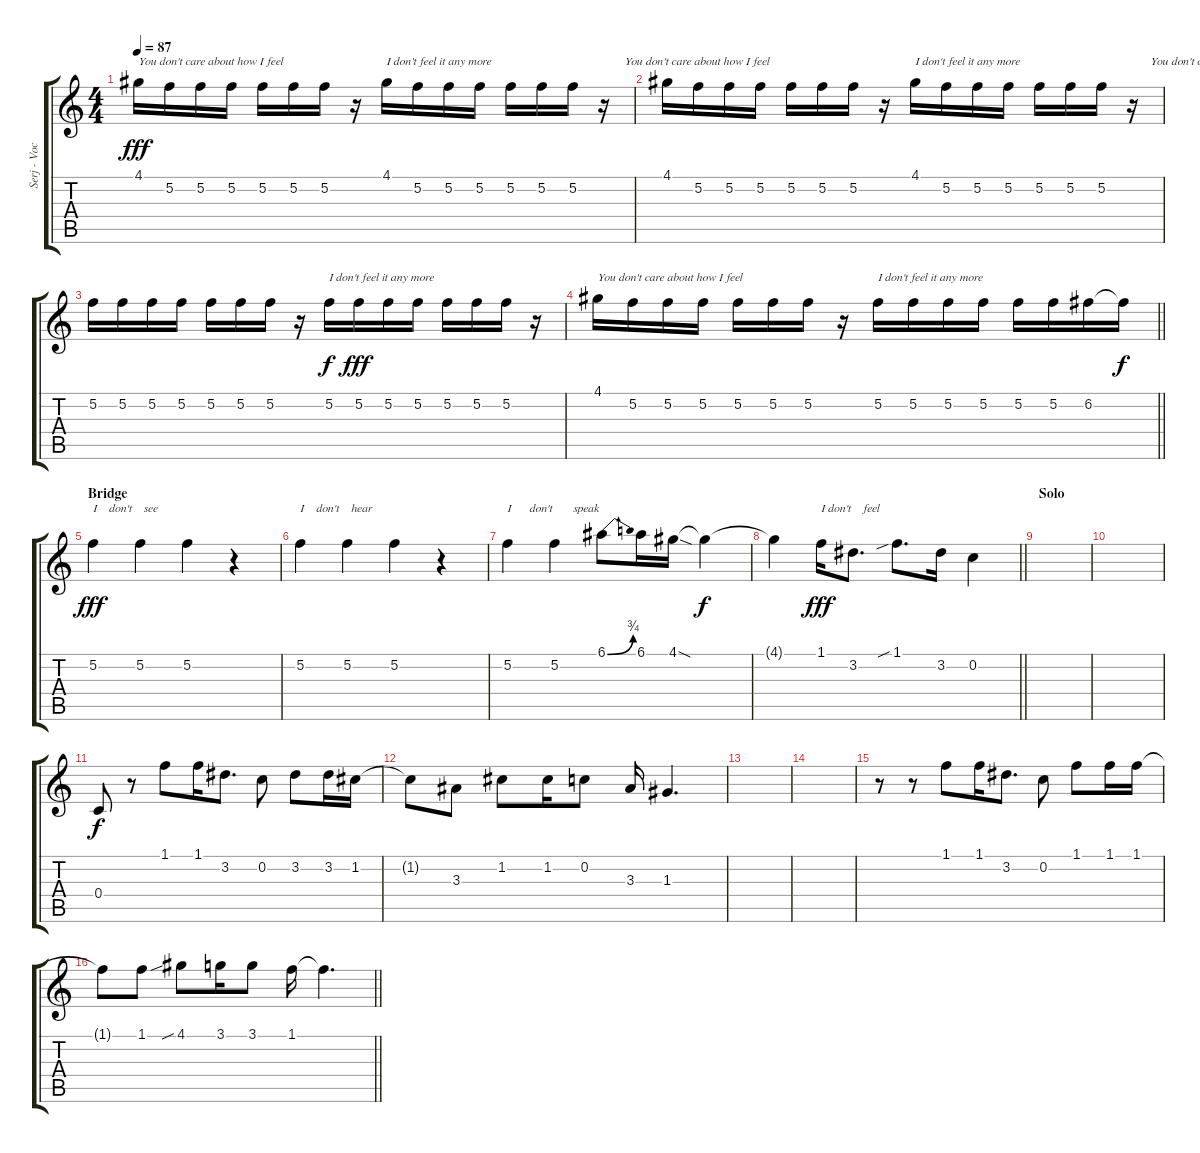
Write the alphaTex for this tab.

\track ("Serj - Vocal" "Serj - Voc") {instrument overdrivenguitar}
\staff {score tabs}
\tuning (E4 C4 G3 C3 G2 C2) {hide}
\ts (4 4)
\tempo 87
\clef g2
\ks c
4.1.16{txt "You don't care about how I feel " dy fff} 5.2.16 5.2.16 5.2.16 5.2.16 5.2.16 5.2.16 r.16 4.1.16{txt "I don't feel it any more "} 5.2.16 5.2.16 5.2.16 5.2.16 5.2.16 5.2.16 r.16{txt "       You don't care about how I feel "} |
4.1.16 5.2.16 5.2.16 5.2.16 5.2.16 5.2.16 5.2.16 r.16 4.1.16{txt "I don't feel it any more "} 5.2.16 5.2.16 5.2.16 5.2.16 5.2.16 5.2.16 r.16{txt "      You don't care about how I feel "} |
5.2.16 5.2.16 5.2.16 5.2.16 5.2.16 5.2.16 5.2.16 r.16 5.2.16{txt "I don't feel it any more " dy f} 5.2.16{dy fff} 5.2.16 5.2.16 5.2.16 5.2.16 5.2.16 r.16 |
\barLineRight lightlight
4.1.16{txt "You don't care about how I feel "} 5.2.16 5.2.16 5.2.16 5.2.16 5.2.16 5.2.16 r.16 5.2.16{txt "I don't feel it any more "} 5.2.16 5.2.16 5.2.16 5.2.16 5.2.16 6.2.16 6.2{t}.16{dy f} |
\section ("" "Bridge")
5.2.4{txt "I    don't    see" dy fff} 5.2.4 5.2.4 r.4 |
5.2.4{txt "I    don't    hear"} 5.2.4 5.2.4 r.4 |
5.2.4{txt "I      don't       speak"} 5.2.4 6.1{be (bend 0 0 60 3)}.8 6.1.16 4.1{sod}.16 4.1{t}.4{dy f} |
\barLineRight lightlight
4.1{t}.4 1.1.16{txt "I don't    feel" dy fff} 3.2.8{d} 1.1{sib}.8{d} 3.2.16 0.2.4 |
\section ("" "Solo")
|
|
0.4.8{dy f} r.8 1.1.8 1.1.16 3.2.8{d} 0.2.8 3.2.8 3.2.16 1.2.16 |
1.2{t}.8 3.3.8 1.2.8 1.2.16 0.2.8 3.3.16 1.3.4{d} |
|
|
r.8 r.8 1.1.8 1.1.16 3.2.8{d} 0.2.8 1.1.8 1.1.16 1.1.16 |
\barLineRight lightlight
1.1{t}.8 1.1.8 4.1{sib}.8 3.1.16 3.1.8 1.1.16 1.1{t}.4{d}
